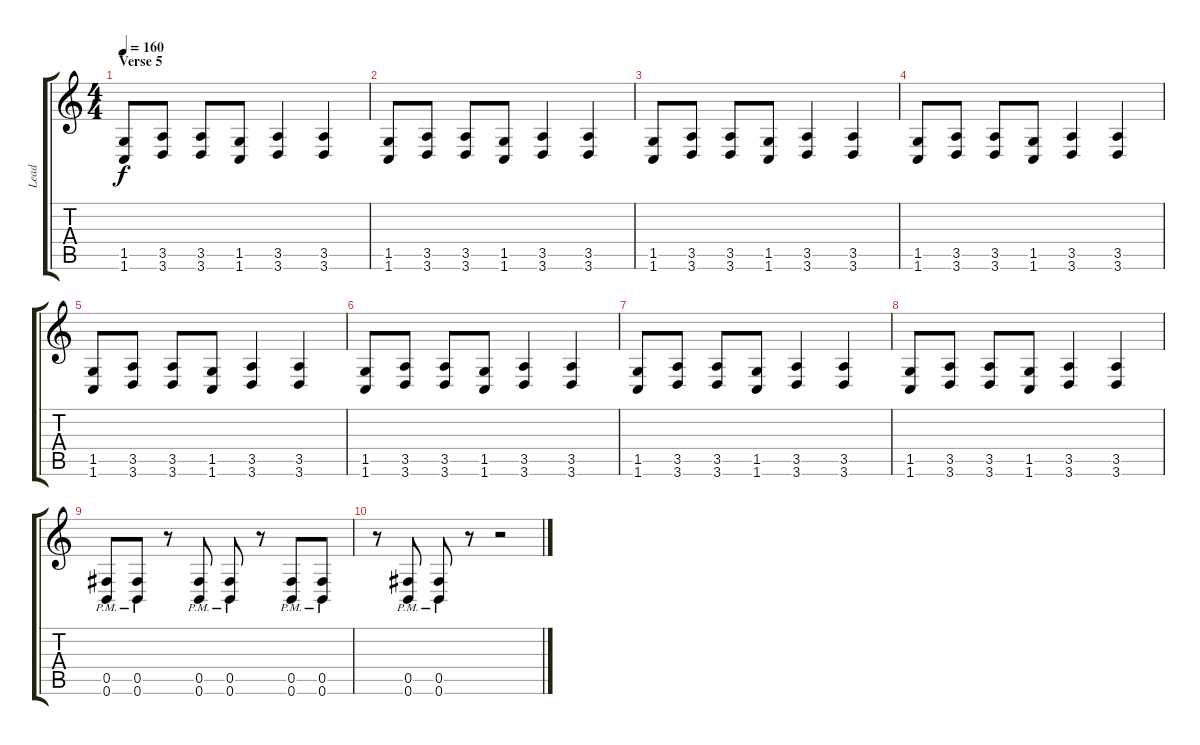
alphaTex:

\track ("Lead" "Lead") {instrument distortionguitar}
\staff {score tabs}
\tuning (Db4 Ab3 E3 B2 Gb2 B1) {hide}
\ts (4 4)
\section ("" "Verse 5")
\tempo 160
\clef g2
\ks c
(1.5 1.6).8{dy f} (3.5 3.6).8 (3.5 3.6).8 (1.5 1.6).8 (3.5 3.6).4 (3.5 3.6).4 |
(1.5 1.6).8 (3.5 3.6).8 (3.5 3.6).8 (1.5 1.6).8 (3.5 3.6).4 (3.5 3.6).4 |
(1.5 1.6).8 (3.5 3.6).8 (3.5 3.6).8 (1.5 1.6).8 (3.5 3.6).4 (3.5 3.6).4 |
(1.5 1.6).8 (3.5 3.6).8 (3.5 3.6).8 (1.5 1.6).8 (3.5 3.6).4 (3.5 3.6).4 |
(1.5 1.6).8 (3.5 3.6).8 (3.5 3.6).8 (1.5 1.6).8 (3.5 3.6).4 (3.5 3.6).4 |
(1.5 1.6).8 (3.5 3.6).8 (3.5 3.6).8 (1.5 1.6).8 (3.5 3.6).4 (3.5 3.6).4 |
(1.5 1.6).8 (3.5 3.6).8 (3.5 3.6).8 (1.5 1.6).8 (3.5 3.6).4 (3.5 3.6).4 |
(1.5 1.6).8 (3.5 3.6).8 (3.5 3.6).8 (1.5 1.6).8 (3.5 3.6).4 (3.5 3.6).4 |
(0.5{pm} 0.6{pm}).8 (0.5{pm} 0.6{pm}).8 r.8 (0.5{pm} 0.6{pm}).8 (0.5{pm} 0.6{pm}).8 r.8 (0.5{pm} 0.6{pm}).8 (0.5{pm} 0.6{pm}).8 |
r.8 (0.5{pm} 0.6{pm}).8 (0.5{pm} 0.6{pm}).8 r.8 r.2
